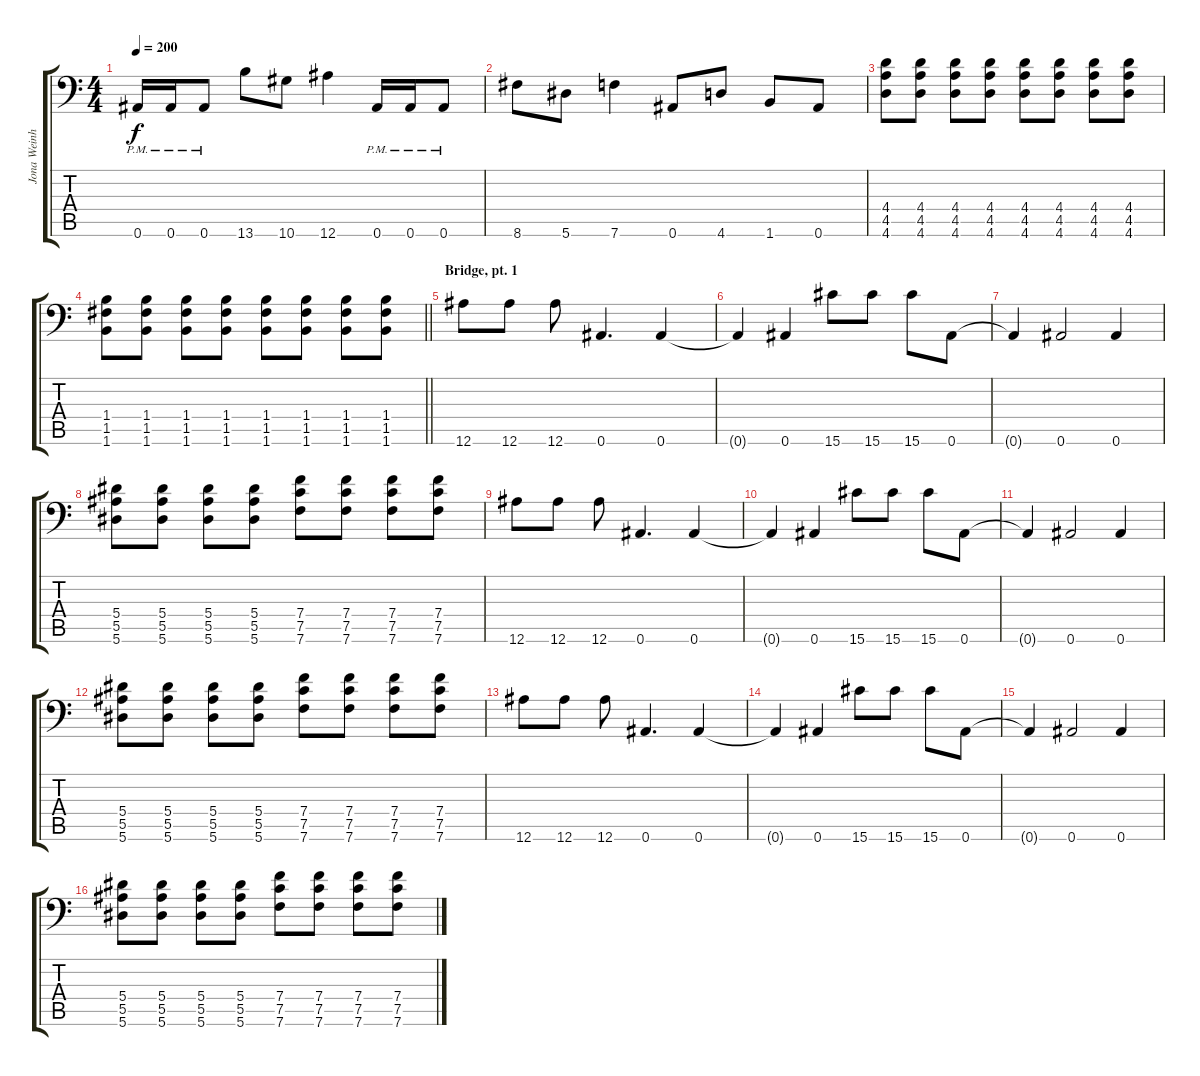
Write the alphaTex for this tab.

\track ("Jona Weinhofen" "Jona Weinh") {instrument distortionguitar}
\staff {score tabs}
\tuning (C4 G3 Eb3 Bb2 F2 Bb1) {hide}
\ts (4 4)
\tempo 200
\clef f4
\ks c
0.6{pm}.16{dy f} 0.6{pm}.16 0.6{pm}.8 13.6.8 10.6.8 12.6.4 0.6{pm}.16 0.6{pm}.16 0.6{pm}.8 |
8.6.8 5.6.8 7.6.4 0.6.8 4.6.8 1.6.8 0.6.8 |
(4.4 4.5 4.6).8 (4.4 4.5 4.6).8 (4.4 4.5 4.6).8 (4.4 4.5 4.6).8 (4.4 4.5 4.6).8 (4.4 4.5 4.6).8 (4.4 4.5 4.6).8 (4.4 4.5 4.6).8 |
\barLineRight lightlight
(1.4 1.5 1.6).8 (1.4 1.5 1.6).8 (1.4 1.5 1.6).8 (1.4 1.5 1.6).8 (1.4 1.5 1.6).8 (1.4 1.5 1.6).8 (1.4 1.5 1.6).8 (1.4 1.5 1.6).8 |
\section ("" "Bridge, pt. 1")
12.6.8 12.6.8 12.6.8 0.6.4{d} 0.6.4 |
0.6{t}.4 0.6.4 15.6.8 15.6.8 15.6.8 0.6.8 |
0.6{t}.4 0.6.2 0.6.4 |
(5.4 5.5 5.6).8 (5.4 5.5 5.6).8 (5.4 5.5 5.6).8 (5.4 5.5 5.6).8 (7.4 7.5 7.6).8 (7.4 7.5 7.6).8 (7.4 7.5 7.6).8 (7.4 7.5 7.6).8 |
12.6.8 12.6.8 12.6.8 0.6.4{d} 0.6.4 |
0.6{t}.4 0.6.4 15.6.8 15.6.8 15.6.8 0.6.8 |
0.6{t}.4 0.6.2 0.6.4 |
(5.4 5.5 5.6).8 (5.4 5.5 5.6).8 (5.4 5.5 5.6).8 (5.4 5.5 5.6).8 (7.4 7.5 7.6).8 (7.4 7.5 7.6).8 (7.4 7.5 7.6).8 (7.4 7.5 7.6).8 |
12.6.8 12.6.8 12.6.8 0.6.4{d} 0.6.4 |
0.6{t}.4 0.6.4 15.6.8 15.6.8 15.6.8 0.6.8 |
0.6{t}.4 0.6.2 0.6.4 |
(5.4 5.5 5.6).8 (5.4 5.5 5.6).8 (5.4 5.5 5.6).8 (5.4 5.5 5.6).8 (7.4 7.5 7.6).8 (7.4 7.5 7.6).8 (7.4 7.5 7.6).8 (7.4 7.5 7.6).8
